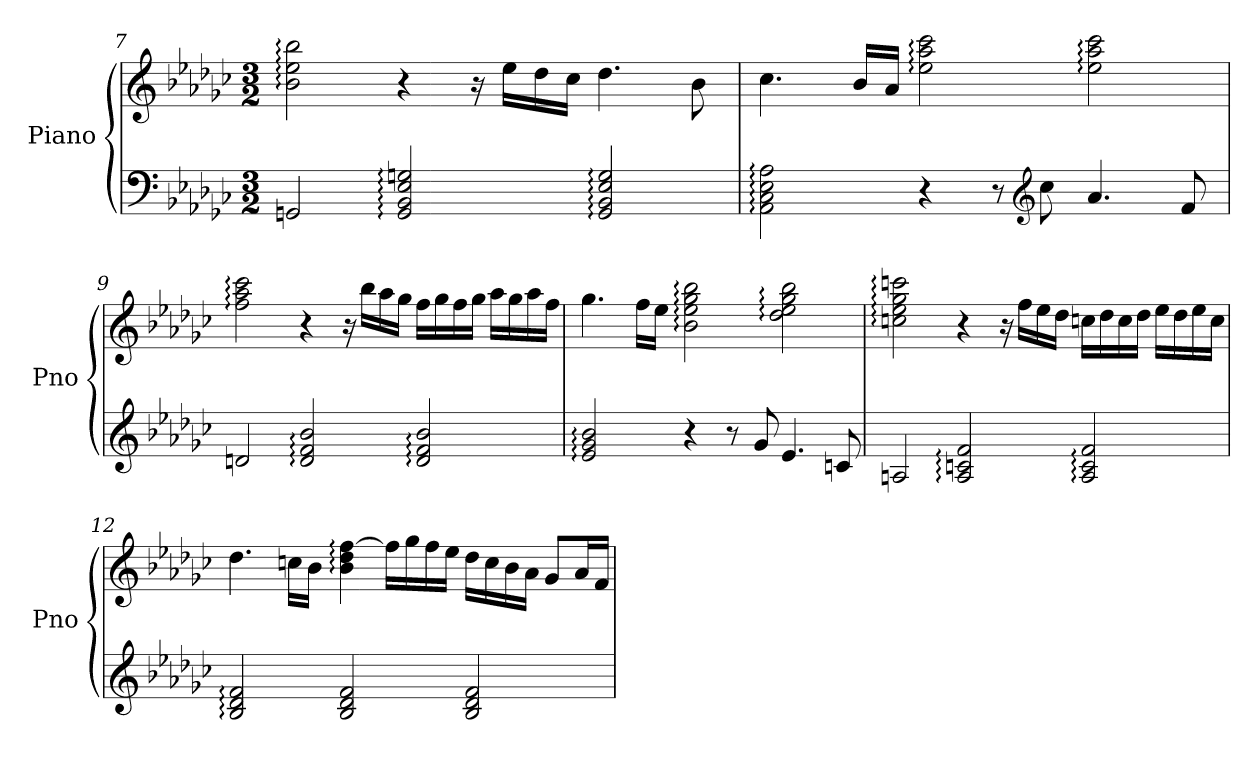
**kern	**kern
*part1	*part1
*staff2	*staff1
*I"Piano	*
*I'Pno	*
*clefF4	*clefG2
*k[b-e-a-d-g-c-]	*k[b-e-a-d-g-c-]
*M3/2	*M3/2
=7	=7
2GGn/	2b-\: 2ee-\: 2bb-\:
2GG/: 2BB-/: 2E-/: 2Gn/:	4r
.	16r
.	16ee-\LL
.	16dd-\
.	16cc-\JJ
2GG/: 2BB-/: 2E-/: 2G/:	4.dd-\
.	8b-\
=8	=8
2AA-\: 2C-\: 2E-\: 2A-\:	4.cc-\
.	16b-/LL
.	16a-/JJ
4r	2ee-\: 2aa-\: 2ccc-\:
8r	.
*clefG2	*
8cc-\	.
4.a-/	2ee-\: 2aa-\: 2ccc-\:
8f/	.
=9	=9
2dn/	2ff\: 2aa-\: 2ccc-\:
2d/: 2f/: 2b-/:	4r
.	16r
.	16bb-\LL
.	16aa-\
.	16gg-\JJ
2d/: 2f/: 2b-/:	16ff\LL
.	16gg-\
.	16ff\
.	16gg-\JJ
.	16aa-\LL
.	16gg-\
.	16aa-\
.	16ff\JJ
=10	=10
2e-/: 2g-/: 2b-/:	4.gg-\
.	16ff\LL
.	16ee-\JJ
4r	2b-\: 2ee-\: 2gg-\: 2bb-\:
8r	.
8g-/	.
4.e-/	2dd-\: 2ee-\: 2gg-\: 2bb-\:
8cn/	.
=11	=11
2An/	2ccn\: 2ee-\: 2gg-\: 2cccn\:
2A/: 2cn/: 2f/:	4r
.	16r
.	16ff\LL
.	16ee-\
.	16dd-\JJ
2A/: 2c/: 2f/:	16ccn\LL
.	16dd-\
.	16cc\
.	16dd-\JJ
.	16ee-\LL
.	16dd-\
.	16ee-\
.	16cc\JJ
=12	=12
2B-/: 2d-/: 2f/:	4.dd-\
.	16ccn\LL
.	16b-\JJ
2B-/ 2d-/ 2f/	4b-\: 4dd-\: [4ff\:
.	16ff\LL]
.	16gg-\
.	16ff\
.	16ee-\JJ
2B-/ 2d-/ 2f/	16dd-:\LL
.	16cc\
.	16b-\
.	16a-\JJ
.	8g-/L
.	16a-/L
.	16f/JJ
=	=
*-	*-
